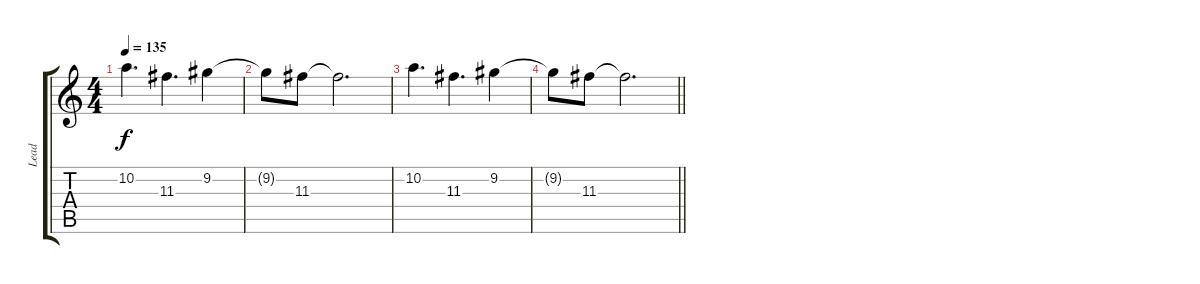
\track ("Lead" "Lead") {instrument overdrivenguitar}
\staff {score tabs}
\tuning (E4 B3 G3 D3 A2 D2) {hide}
\ts (4 4)
\tempo 135
\clef g2
\ks c
10.2.4{d dy f} 11.3.4{d} 9.2.4 |
9.2{t}.8 11.3.8 11.3{t}.2{d} |
10.2.4{d} 11.3.4{d} 9.2.4 |
\barLineRight lightlight
9.2{t}.8 11.3.8 11.3{t}.2{d}
